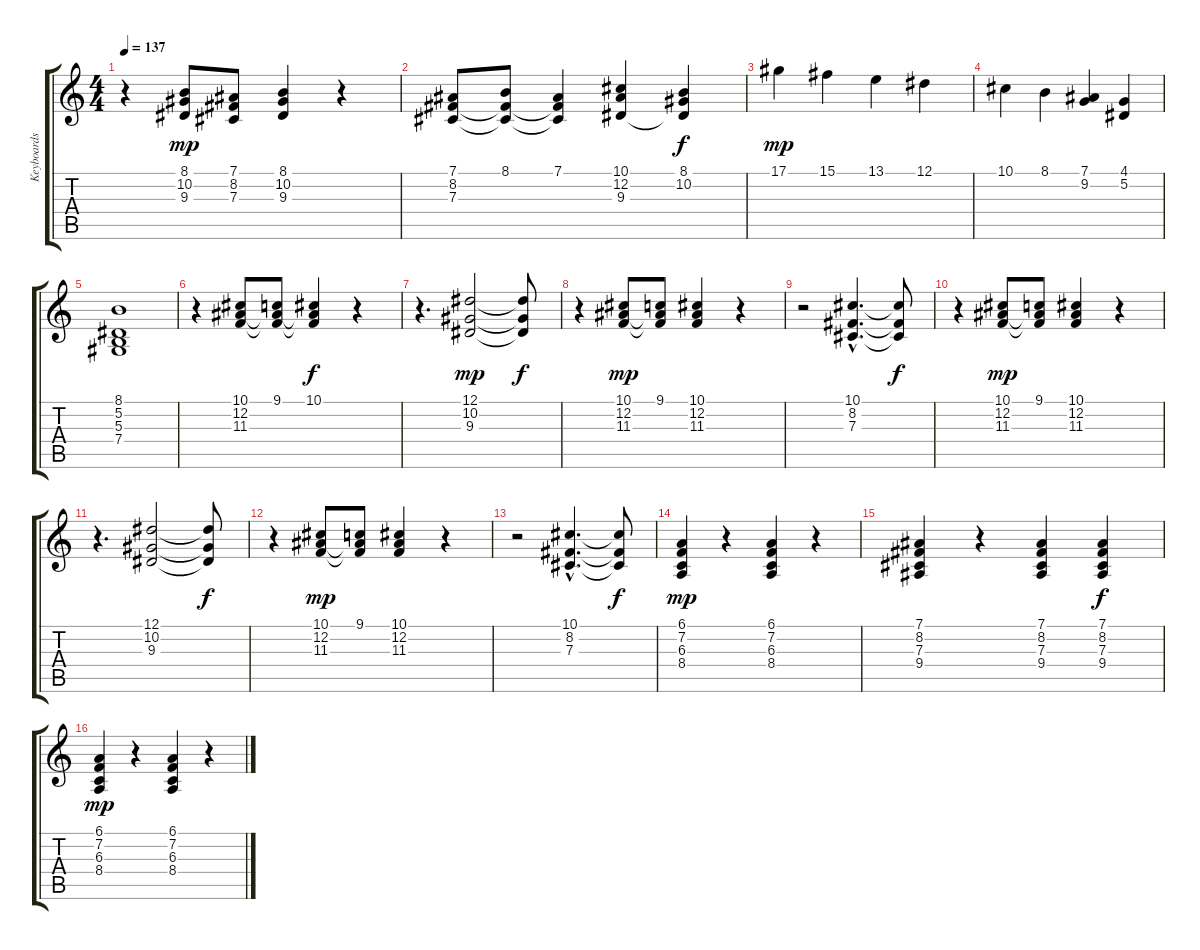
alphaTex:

\track ("Keyboards" "Keyboards") {instrument lead5charang}
\staff {score tabs}
\tuning (Eb4 Bb3 Gb3 Db3 Ab2 Eb2) {hide}
\ts (4 4)
\tempo 137
\clef g2
\ks c
r.4{dy mp} (8.1 10.2 9.3).8 (7.1 8.2 7.3).8 (8.1 10.2 9.3).4 r.4 |
(7.1 8.2 7.3).8 (8.1 8.2{t} 7.3{t}).8 (7.1 8.2{t} 7.3{t}).4 (10.1 12.2 9.3).4 (8.1 10.2 9.3{t}).4{dy f} |
17.1.4{dy mp} 15.1.4 13.1.4 12.1.4 |
10.1.4 8.1.4 (7.1 9.2).4 (4.1 5.2).4 |
(8.1 5.2 5.3 7.4).1 |
\section ("" "")
r.4 (10.1 12.2 11.3).8 (9.1 12.2{t} 11.3{t}).8 (10.1 12.2{t} 11.3{t}).4{dy f} r.4 |
r.4{d} (12.1 10.2 9.3).2{dy mp} (12.1{t} 10.2{t} 9.3{t}).8{dy f} |
r.4 (10.1 12.2 11.3).8{dy mp} (9.1 12.2{t} 11.3{t}).8 (10.1 12.2 11.3).4 r.4 |
r.2 (10.1{hac} 8.2{hac} 7.3{hac}).4{d} (10.1{t} 8.2{t} 7.3{t}).8{dy f} |
r.4 (10.1 12.2 11.3).8{dy mp} (9.1 12.2{t} 11.3{t}).8 (10.1 12.2 11.3).4 r.4 |
r.4{d} (12.1 10.2 9.3).2 (12.1{t} 10.2{t} 9.3{t}).8{dy f} |
r.4 (10.1 12.2 11.3).8{dy mp} (9.1 12.2{t} 11.3{t}).8 (10.1 12.2 11.3).4 r.4 |
r.2 (10.1{hac} 8.2{hac} 7.3{hac}).4{d} (10.1{t} 8.2{t} 7.3{t}).8{dy f} |
\section ("" "")
(6.1 7.2 6.3 8.4).4{dy mp} r.4 (6.1 7.2 6.3 8.4).4 r.4 |
(7.1 8.2 7.3 9.4).4 r.4 (7.1 8.2 7.3 9.4).4 (7.1 8.2 7.3 9.4).4{dy f} |
(6.1 7.2 6.3 8.4).4{dy mp} r.4 (6.1 7.2 6.3 8.4).4 r.4
